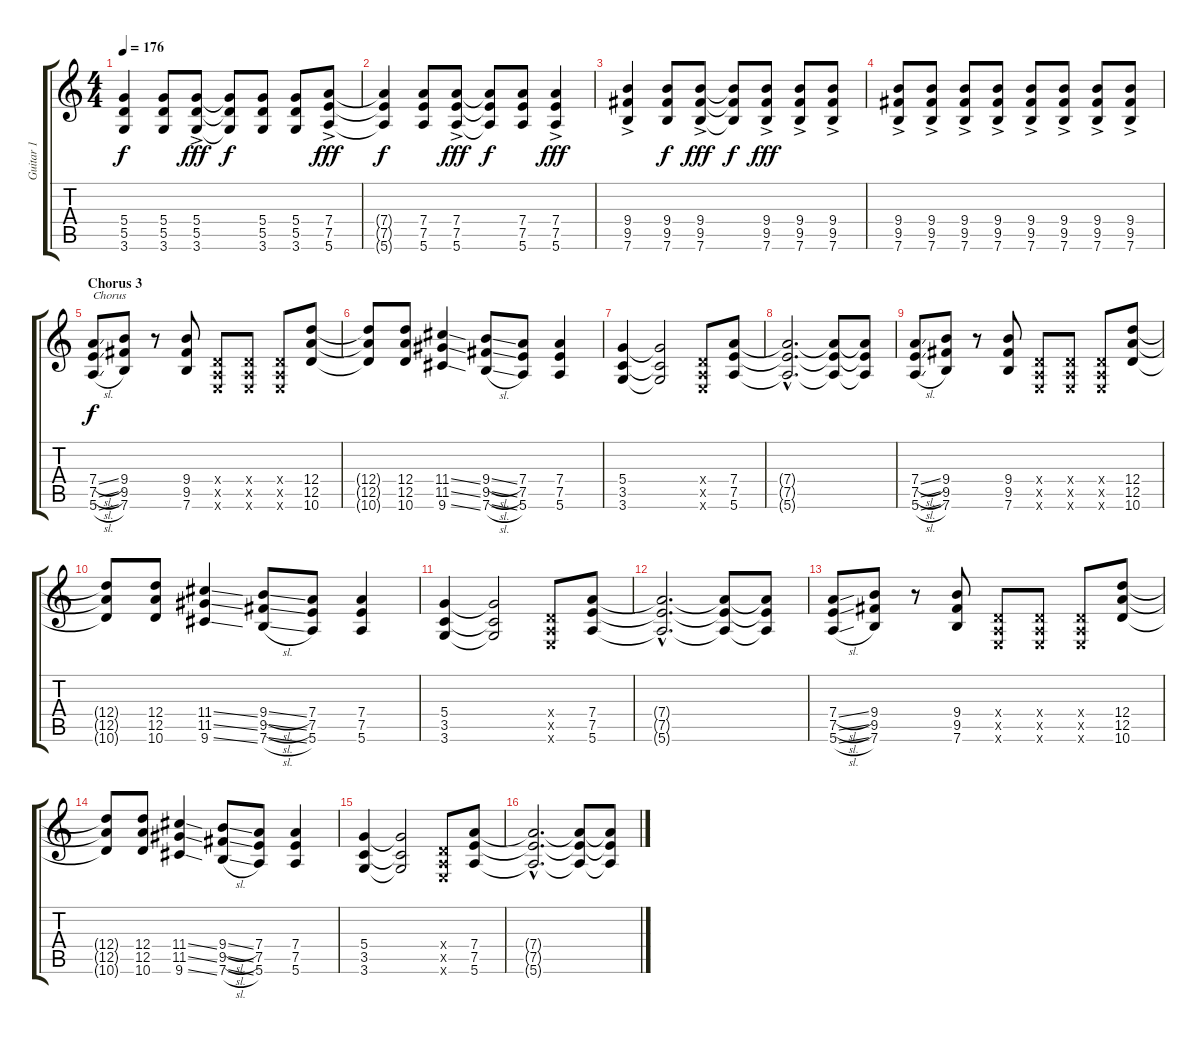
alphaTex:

\track ("Guitar 1" "Guitar 1") {instrument distortionguitar}
\staff {score tabs}
\tuning (E4 B3 G3 D3 A2 E2) {hide}
\ts (4 4)
\tempo 176
\clef g2
\ks c
(5.4{t} 5.5{t} 3.6{t}).4{dy f} (5.4 5.5 3.6).8 (5.4{ac} 5.5{ac} 3.6{ac}).8{dy fff} (5.4{t} 5.5{t} 3.6{t}).8{dy f} (5.4 5.5 3.6).8 (5.4 5.5 3.6).8 (7.4{ac} 7.5{ac} 5.6{ac}).8{dy fff} |
(7.4{t} 7.5{t} 5.6{t}).4{dy f} (7.4 7.5 5.6).8 (7.4{ac} 7.5{ac} 5.6{ac}).8{dy fff} (7.4{t} 7.5{t} 5.6{t}).8{dy f} (7.4 7.5 5.6).8 (7.4{ac} 7.5{ac} 5.6{ac}).4{dy fff} |
(9.4{ac} 9.5{ac} 7.6{ac}).4 (9.4 9.5 7.6).8{dy f} (9.4{ac} 9.5{ac} 7.6{ac}).8{dy fff} (9.4{t} 9.5{t} 7.6{t}).8{dy f} (9.4{ac} 9.5{ac} 7.6{ac}).8{dy fff} (9.4{ac} 9.5{ac} 7.6{ac}).8 (9.4{ac} 9.5{ac} 7.6{ac}).8 |
(9.4{ac} 9.5{ac} 7.6{ac}).8 (9.4{ac} 9.5{ac} 7.6{ac}).8 (9.4{ac} 9.5{ac} 7.6{ac}).8 (9.4{ac} 9.5{ac} 7.6{ac}).8 (9.4{ac} 9.5{ac} 7.6{ac}).8 (9.4{ac} 9.5{ac} 7.6{ac}).8 (9.4{ac} 9.5{ac} 7.6{ac}).8 (9.4{ac} 9.5{ac} 7.6{ac}).8 |
\section ("" "Chorus 3")
(7.4{sl} 7.5{sl} 5.6{sl}).8{txt "Chorus" dy f} (9.4 9.5 7.6).8 r.8 (9.4 9.5 7.6).8 (0.4{x} 0.5{x} 0.6{x}).8 (0.4{x} 0.5{x} 0.6{x}).8 (0.4{x} 0.5{x} 0.6{x}).8 (12.4 12.5 10.6).8 |
(12.4{t} 12.5{t} 10.6{t}).8 (12.4 12.5 10.6).8 (11.4{ss} 11.5{ss} 9.6{ss}).4 (9.4{sl} 9.5{sl} 7.6{sl}).8 (7.4 7.5 5.6).8 (7.4 7.5 5.6).4 |
(5.4 3.5 3.6).4 (5.4{t} 3.5{t} 3.6{t}).2 (0.4{x} 0.5{x} 0.6{x}).8 (7.4 7.5 5.6).8 |
(7.4{hac t} 7.5{hac t} 5.6{hac t}).2{d} (7.4{t} 7.5{t} 5.6{t}).8 (7.4{t} 7.5{t} 5.6{t}).8 |
(7.4{sl} 7.5{sl} 5.6{sl}).8 (9.4 9.5 7.6).8 r.8 (9.4 9.5 7.6).8 (0.4{x} 0.5{x} 0.6{x}).8 (0.4{x} 0.5{x} 0.6{x}).8 (0.4{x} 0.5{x} 0.6{x}).8 (12.4 12.5 10.6).8 |
(12.4{t} 12.5{t} 10.6{t}).8 (12.4 12.5 10.6).8 (11.4{ss} 11.5{ss} 9.6{ss}).4 (9.4{sl} 9.5{sl} 7.6{sl}).8 (7.4 7.5 5.6).8 (7.4 7.5 5.6).4 |
(5.4 3.5 3.6).4 (5.4{t} 3.5{t} 3.6{t}).2 (0.4{x} 0.5{x} 0.6{x}).8 (7.4 7.5 5.6).8 |
(7.4{hac t} 7.5{hac t} 5.6{hac t}).2{d} (7.4{t} 7.5{t} 5.6{t}).8 (7.4{t} 7.5{t} 5.6{t}).8 |
(7.4{sl} 7.5{sl} 5.6{sl}).8 (9.4 9.5 7.6).8 r.8 (9.4 9.5 7.6).8 (0.4{x} 0.5{x} 0.6{x}).8 (0.4{x} 0.5{x} 0.6{x}).8 (0.4{x} 0.5{x} 0.6{x}).8 (12.4 12.5 10.6).8 |
(12.4{t} 12.5{t} 10.6{t}).8 (12.4 12.5 10.6).8 (11.4{ss} 11.5{ss} 9.6{ss}).4 (9.4{sl} 9.5{sl} 7.6{sl}).8 (7.4 7.5 5.6).8 (7.4 7.5 5.6).4 |
(5.4 3.5 3.6).4 (5.4{t} 3.5{t} 3.6{t}).2 (0.4{x} 0.5{x} 0.6{x}).8 (7.4 7.5 5.6).8 |
(7.4{hac t} 7.5{hac t} 5.6{hac t}).2{d} (7.4{t} 7.5{t} 5.6{t}).8 (7.4{t} 7.5{t} 5.6{t}).8
